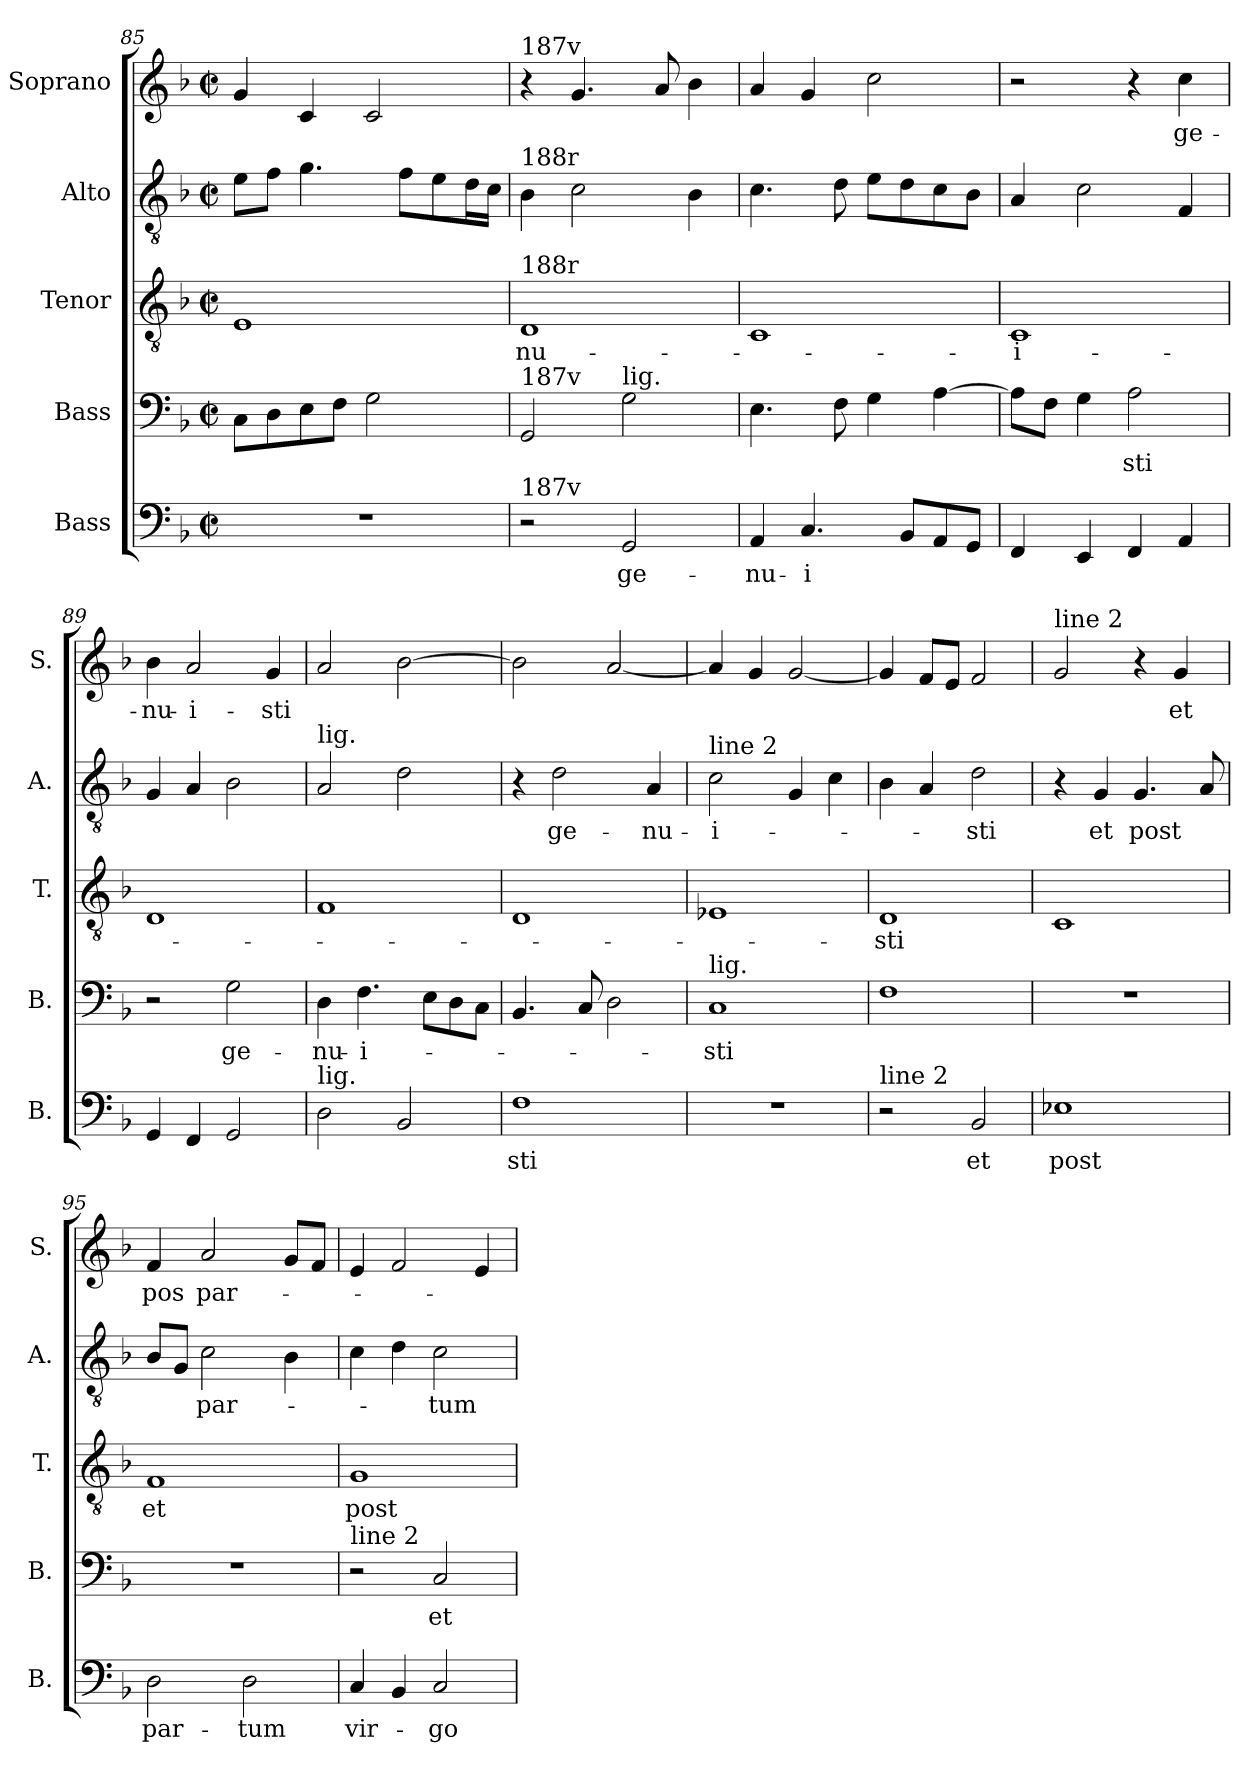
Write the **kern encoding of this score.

**kern	**text	**kern	**text	**kern	**text	**kern	**text	**kern	**text
*part5	*part5	*part4	*part4	*part3	*part3	*part2	*part2	*part1	*part1
*staff5	*staff5	*staff4	*staff4	*staff3	*staff3	*staff2	*staff2	*staff1	*staff1
*I"Bass	*	*I"Bass	*	*I"Tenor	*	*I"Alto	*	*I"Soprano	*
*I'B.	*	*I'B.	*	*I'T.	*	*I'A.	*	*I'S.	*
!!LO:LB:g=z
*clefF4	*	*clefF4	*	*clefGv2	*	*clefGv2	*	*clefG2	*
*k[b-]	*	*k[b-]	*	*k[b-]	*	*k[b-]	*	*k[b-]	*
*M2/2	*	*M2/2	*	*M2/2	*	*M2/2	*	*M2/2	*
*met(c|)	*	*met(c|)	*	*met(c|)	*	*met(c|)	*	*met(c|)	*
=85	=85	=85	=85	=85	=85	=85	=85	=85	=85
1r	.	8CL	.	1E	.	8eL	.	4g/	.
.	.	8D	.	.	.	8fJ	.	.	.
.	.	8E	.	.	.	4.g\	.	4c/	.
.	.	8FJ	.	.	.	.	.	.	.
.	.	2G\	.	.	.	.	.	2c/	.
.	.	.	.	.	.	8fL	.	.	.
.	.	.	.	.	.	8e	.	.	.
.	.	.	.	.	.	16dL	.	.	.
.	.	.	.	.	.	16cJJ	.	.	.
!!LO:PB:g=z
=86	=86	=86	=86	=86	=86	=86	=86	=86	=86
!	!	!	!	!	!	!	!	!LO:TX:a:t=187v	!
!	!	!	!	!	!	!LO:TX:a:t=188r	!	!	!
!	!	!	!	!LO:TX:a:t=188r	!	!	!	!	!
!	!	!LO:TX:a:t=187v	!	!	!	!	!	!	!
!LO:TX:a:t=187v	!	!	!	!	!	!	!	!	!
!	!	!	!	!	!LO:LY:b	!	!	!	!
2r	.	2GG/	.	1D	nu-	4B-\	.	4r	.
.	.	.	.	.	.	2c\	.	4.g/	.
!	!	!LO:TX:a:t=lig.	!	!	!	!	!	!	!
!	!LO:LY:b	!	!	!	!	!	!	!	!
2GG/	ge-	2G\	.	.	.	.	.	.	.
.	.	.	.	.	.	.	.	8a/	.
.	.	.	.	.	.	4B-\	.	4b-\	.
=87	=87	=87	=87	=87	=87	=87	=87	=87	=87
!	!LO:LY:b	!	!	!	!	!	!	!	!
4AA/	-nu-	4.E\	.	1C	.	4.c\	.	4a/	.
!	!LO:LY:b	!	!	!	!	!	!	!	!
4.C/	-i	.	.	.	.	.	.	4g/	.
.	.	8F\	.	.	.	8d\	.	.	.
.	.	4G\	.	.	.	8eL	.	2cc\	.
8BB-L	.	.	.	.	.	8d	.	.	.
8AA	.	[4A\	.	.	.	8c	.	.	.
8GGJ	.	.	.	.	.	8B-J	.	.	.
=88	=88	=88	=88	=88	=88	=88	=88	=88	=88
!	!	!	!	!	!LO:LY:b	!	!	!	!
4FF/	.	8AL]	.	1C	-i-	4A/	.	2r	.
.	.	8FJ	.	.	.	.	.	.	.
4EE/	.	4G\	.	.	.	2c\	.	.	.
!	!	!	!LO:LY:b	!	!	!	!	!	!
4FF/	.	2A\	sti	.	.	.	.	4r	.
!	!	!	!	!	!	!	!	!	!LO:LY:b
4AA/	.	.	.	.	.	4F/	.	4cc\	ge-
=89	=89	=89	=89	=89	=89	=89	=89	=89	=89
!	!	!	!	!	!	!	!	!	!LO:LY:b
4GG/	.	2r	.	1D	.	4G/	.	4b-\	-nu-
!	!	!	!	!	!	!	!	!	!LO:LY:b
4FF/	.	.	.	.	.	4A/	.	2a/	-i-
!	!	!	!LO:LY:b	!	!	!	!	!	!
2GG/	.	2G\	ge-	.	.	2B-\	.	.	.
!	!	!	!	!	!	!	!	!	!LO:LY:b
.	.	.	.	.	.	.	.	4g/	-sti
=90	=90	=90	=90	=90	=90	=90	=90	=90	=90
!	!	!	!	!	!	!LO:TX:a:t=lig.	!	!	!
!LO:TX:a:t=lig.	!	!	!	!	!	!	!	!	!
!	!	!	!LO:LY:b	!	!	!	!	!	!
2D\	.	4D\	-nu-	1F	.	2A/	.	2a/	.
!	!	!	!LO:LY:b	!	!	!	!	!	!
.	.	4.F\	-i-	.	.	.	.	.	.
2BB-/	.	.	.	.	.	2d\	.	[2b-\	.
.	.	8EL	.	.	.	.	.	.	.
.	.	8D	.	.	.	.	.	.	.
.	.	8CJ	.	.	.	.	.	.	.
!!LO:LB:g=z
=91	=91	=91	=91	=91	=91	=91	=91	=91	=91
!	!LO:LY:b	!	!	!	!	!	!	!	!
1F	sti	4.BB-/	.	1D	.	4r	.	2b-\]	.
!	!	!	!	!	!	!	!LO:LY:b	!	!
.	.	.	.	.	.	2d\	ge-	.	.
.	.	8C/	.	.	.	.	.	.	.
.	.	2D\	.	.	.	.	.	[2a/	.
!	!	!	!	!	!	!	!LO:LY:b	!	!
.	.	.	.	.	.	4A/	-nu-	.	.
!!LO:PB:g=z
=92	=92	=92	=92	=92	=92	=92	=92	=92	=92
!	!	!	!	!	!	!LO:TX:a:t=line 2	!	!	!
!	!	!LO:TX:a:t=lig.	!	!	!	!	!	!	!
!	!	!	!LO:LY:b	!	!	!	!LO:LY:b	!	!
1r	.	1C	-sti	1E-X	.	2c\	-i-	4a/]	.
.	.	.	.	.	.	.	.	4g/	.
.	.	.	.	.	.	4G/	.	[2g/	.
.	.	.	.	.	.	4c\	.	.	.
=93	=93	=93	=93	=93	=93	=93	=93	=93	=93
!LO:TX:a:t=line 2	!	!	!	!	!	!	!	!	!
!	!	!	!	!	!LO:LY:b	!	!	!	!
2r	.	1F	.	1D	-sti	4B-\	.	4g/]	.
.	.	.	.	.	.	4A/	.	8fL	.
.	.	.	.	.	.	.	.	8eJ	.
!	!LO:LY:b	!	!	!	!	!	!LO:LY:b	!	!
2BB-/	et	.	.	.	.	2d\	-sti	2f/	.
=94	=94	=94	=94	=94	=94	=94	=94	=94	=94
!	!	!	!	!	!	!	!	!LO:TX:a:t=line 2	!
!	!LO:LY:b	!	!	!	!	!	!	!	!
1E-X	post	1r	.	1C	.	4r	.	2g/	.
!	!	!	!	!	!	!	!LO:LY:b	!	!
.	.	.	.	.	.	4G/	et	.	.
!	!	!	!	!	!	!	!LO:LY:b	!	!
.	.	.	.	.	.	4.G/	-post	4r	.
!	!	!	!	!	!	!	!	!	!LO:LY:b
.	.	.	.	.	.	.	.	4g/	et
.	.	.	.	.	.	8A/	.	.	.
=95	=95	=95	=95	=95	=95	=95	=95	=95	=95
!	!LO:LY:b	!	!	!	!LO:LY:b	!	!	!	!LO:LY:b
2D\	par-	1r	.	1F	et	8B-L	.	4f/	pos
.	.	.	.	.	.	8GJ	.	.	.
!	!	!	!	!	!	!	!LO:LY:b	!	!LO:LY:b
.	.	.	.	.	.	2c\	par-	2a/	-par-
!	!LO:LY:b	!	!	!	!	!	!	!	!
2D\	-tum	.	.	.	.	.	.	.	.
.	.	.	.	.	.	4B-\	.	8gL	.
.	.	.	.	.	.	.	.	8fJ	.
=96	=96	=96	=96	=96	=96	=96	=96	=96	=96
!	!	!LO:TX:a:t=line 2	!	!	!	!	!	!	!
!	!LO:LY:b	!	!	!	!LO:LY:b	!	!	!	!
4C/	vir-	2r	.	1G	post	4c\	.	4e/	.
4BB-/	.	.	.	.	.	4d\	.	2f/	.
!	!LO:LY:b	!	!LO:LY:b	!	!	!	!LO:LY:b	!	!
2C/	-go	2C/	et	.	.	2c\	-tum	.	.
.	.	.	.	.	.	.	.	4e/	.
=	=	=	=	=	=	=	=	=	=
*-	*-	*-	*-	*-	*-	*-	*-	*-	*-
